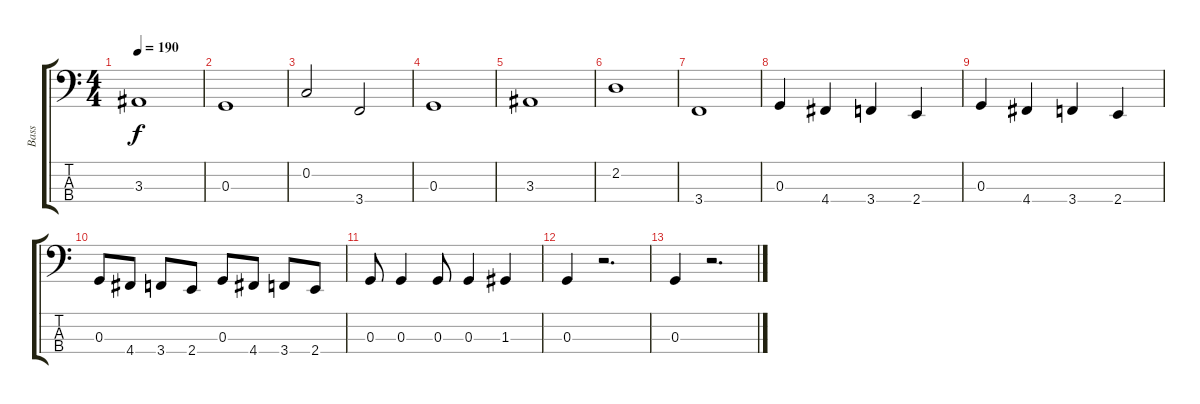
\track ("Bass" "Bass") {instrument electricbasspick}
\staff {score tabs}
\tuning (F2 C2 G1 D1) {hide}
\ts (4 4)
\tempo 190
\clef f4
\ks c
3.3.1{dy f} |
0.3.1 |
0.2.2 3.4.2 |
0.3.1 |
3.3.1 |
2.2.1 |
3.4.1 |
0.3.4 4.4.4 3.4.4 2.4.4 |
0.3.4 4.4.4 3.4.4 2.4.4 |
0.3.8 4.4.8 3.4.8 2.4.8 0.3.8 4.4.8 3.4.8 2.4.8 |
0.3.8 0.3.4 0.3.8 0.3.4 1.3.4 |
0.3.4 r.2{d} |
0.3.4 r.2{d}
